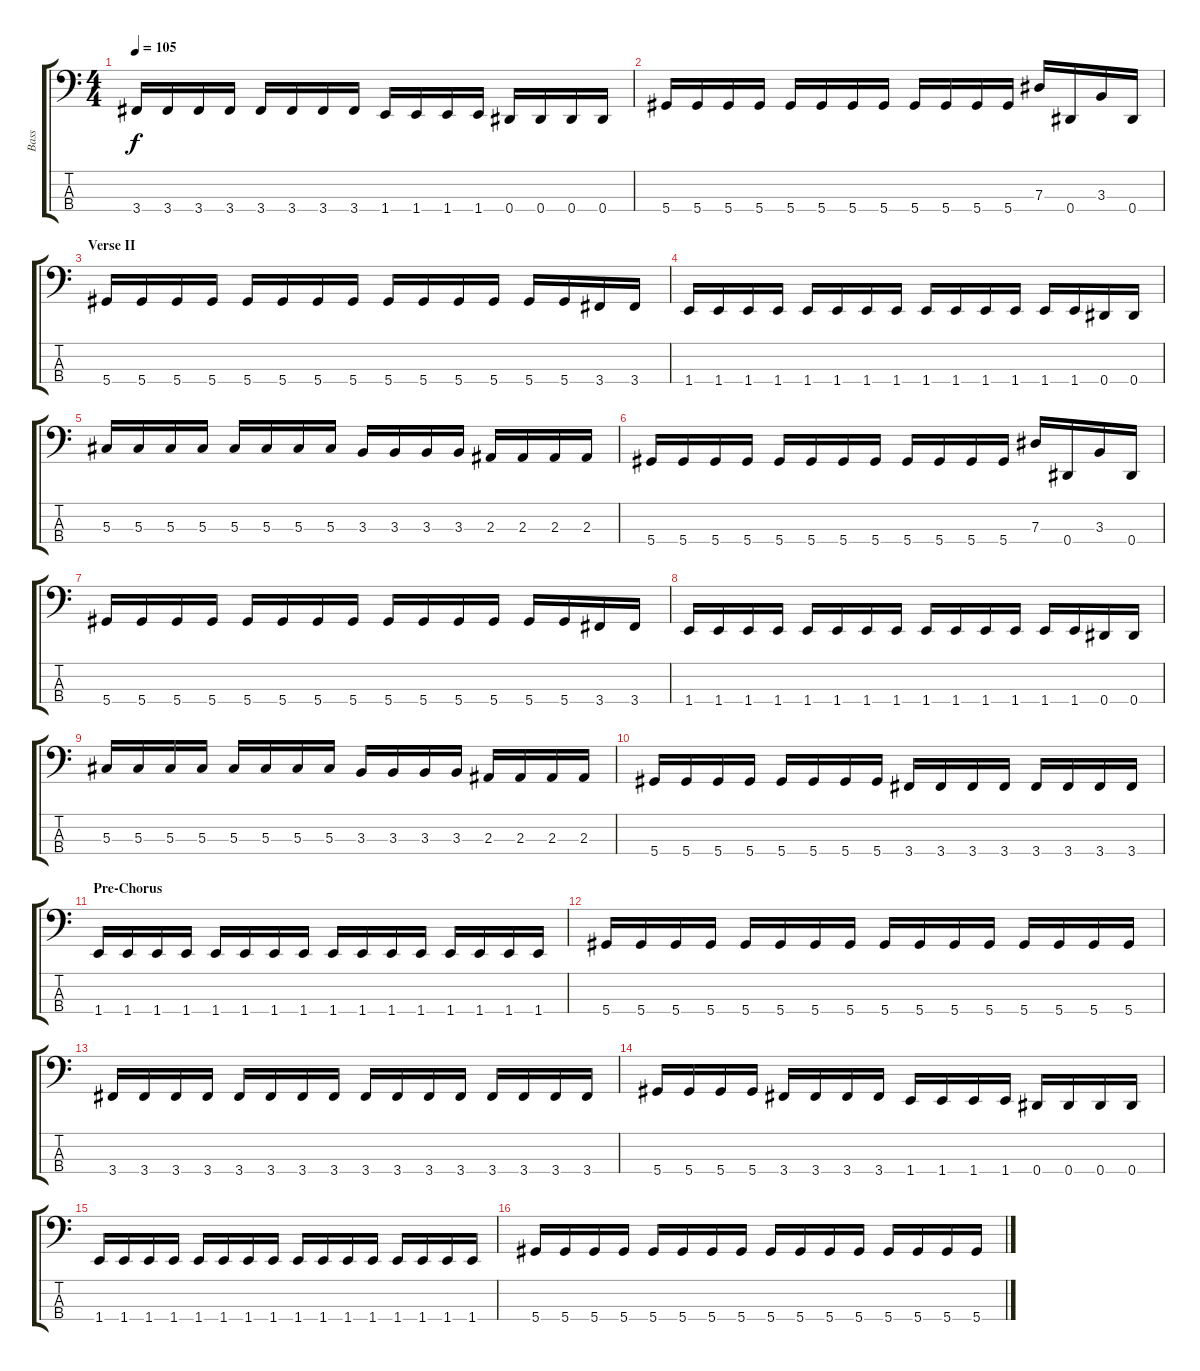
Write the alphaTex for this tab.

\track ("Bass" "Bass") {instrument electricbassfinger}
\staff {score tabs}
\tuning (Gb2 Db2 Ab1 Eb1) {hide}
\ts (4 4)
\tempo 105
\clef f4
\ks c
3.4.16{dy f} 3.4.16 3.4.16 3.4.16 3.4.16 3.4.16 3.4.16 3.4.16 1.4.16 1.4.16 1.4.16 1.4.16 0.4.16 0.4.16 0.4.16 0.4.16 |
5.4.16 5.4.16 5.4.16 5.4.16 5.4.16 5.4.16 5.4.16 5.4.16 5.4.16 5.4.16 5.4.16 5.4.16 7.3.16 0.4.16 3.3.16 0.4.16 |
\section ("" "Verse II")
5.4.16 5.4.16 5.4.16 5.4.16 5.4.16 5.4.16 5.4.16 5.4.16 5.4.16 5.4.16 5.4.16 5.4.16 5.4.16 5.4.16 3.4.16 3.4.16 |
1.4.16 1.4.16 1.4.16 1.4.16 1.4.16 1.4.16 1.4.16 1.4.16 1.4.16 1.4.16 1.4.16 1.4.16 1.4.16 1.4.16 0.4.16 0.4.16 |
5.3.16 5.3.16 5.3.16 5.3.16 5.3.16 5.3.16 5.3.16 5.3.16 3.3.16 3.3.16 3.3.16 3.3.16 2.3.16 2.3.16 2.3.16 2.3.16 |
5.4.16 5.4.16 5.4.16 5.4.16 5.4.16 5.4.16 5.4.16 5.4.16 5.4.16 5.4.16 5.4.16 5.4.16 7.3.16 0.4.16 3.3.16 0.4.16 |
5.4.16 5.4.16 5.4.16 5.4.16 5.4.16 5.4.16 5.4.16 5.4.16 5.4.16 5.4.16 5.4.16 5.4.16 5.4.16 5.4.16 3.4.16 3.4.16 |
1.4.16 1.4.16 1.4.16 1.4.16 1.4.16 1.4.16 1.4.16 1.4.16 1.4.16 1.4.16 1.4.16 1.4.16 1.4.16 1.4.16 0.4.16 0.4.16 |
5.3.16 5.3.16 5.3.16 5.3.16 5.3.16 5.3.16 5.3.16 5.3.16 3.3.16 3.3.16 3.3.16 3.3.16 2.3.16 2.3.16 2.3.16 2.3.16 |
5.4.16 5.4.16 5.4.16 5.4.16 5.4.16 5.4.16 5.4.16 5.4.16 3.4.16 3.4.16 3.4.16 3.4.16 3.4.16 3.4.16 3.4.16 3.4.16 |
\section ("" "Pre-Chorus")
1.4.16 1.4.16 1.4.16 1.4.16 1.4.16 1.4.16 1.4.16 1.4.16 1.4.16 1.4.16 1.4.16 1.4.16 1.4.16 1.4.16 1.4.16 1.4.16 |
5.4.16 5.4.16 5.4.16 5.4.16 5.4.16 5.4.16 5.4.16 5.4.16 5.4.16 5.4.16 5.4.16 5.4.16 5.4.16 5.4.16 5.4.16 5.4.16 |
3.4.16 3.4.16 3.4.16 3.4.16 3.4.16 3.4.16 3.4.16 3.4.16 3.4.16 3.4.16 3.4.16 3.4.16 3.4.16 3.4.16 3.4.16 3.4.16 |
5.4.16 5.4.16 5.4.16 5.4.16 3.4.16 3.4.16 3.4.16 3.4.16 1.4.16 1.4.16 1.4.16 1.4.16 0.4.16 0.4.16 0.4.16 0.4.16 |
1.4.16 1.4.16 1.4.16 1.4.16 1.4.16 1.4.16 1.4.16 1.4.16 1.4.16 1.4.16 1.4.16 1.4.16 1.4.16 1.4.16 1.4.16 1.4.16 |
5.4.16 5.4.16 5.4.16 5.4.16 5.4.16 5.4.16 5.4.16 5.4.16 5.4.16 5.4.16 5.4.16 5.4.16 5.4.16 5.4.16 5.4.16 5.4.16
